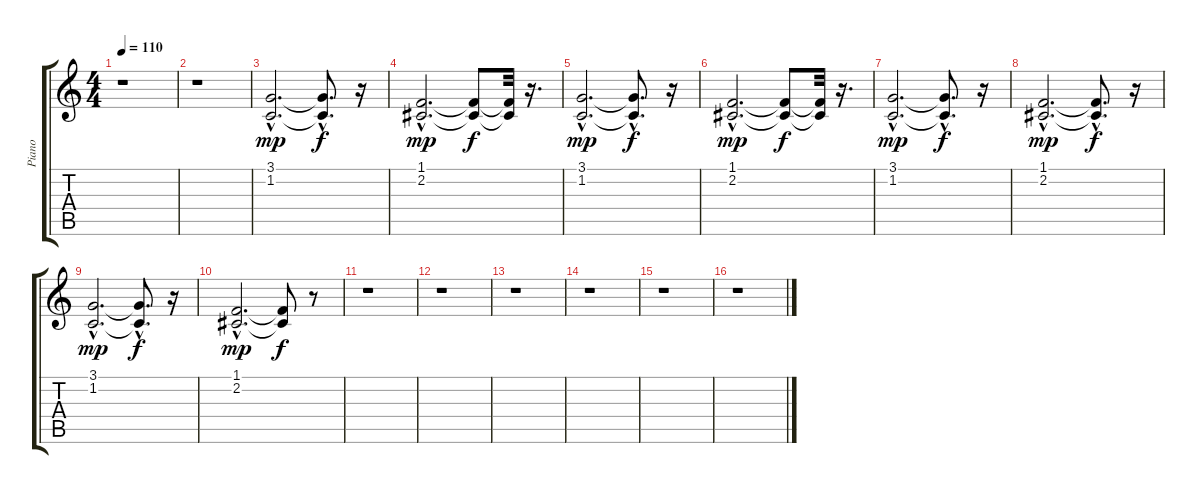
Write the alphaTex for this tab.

\track ("Piano" "Piano") {instrument electricpiano1}
\staff {score tabs}
\tuning (E4 B3 G3 D3 A2 E2) {hide}
\ts (4 4)
\tempo 110
\clef g2
\ks c
r.1{dy f} |
r.1 |
(3.1{hac} 1.2{hac}).2{d dy mp} (3.1{t} 1.2{hac t}).8{d dy f} r.16 |
(1.1{hac} 2.2{hac}).2{d dy mp} (1.1{t} 2.2{t}).8{dy f} (1.1{t} 2.2{t}).32 r.16{d} |
(3.1{hac} 1.2{hac}).2{d dy mp} (3.1{t} 1.2{hac t}).8{d dy f} r.16 |
(1.1{hac} 2.2{hac}).2{d dy mp} (1.1{t} 2.2{t}).8{dy f} (1.1{t} 2.2{t}).32 r.16{d} |
(3.1{hac} 1.2{hac}).2{d dy mp} (3.1{hac t} 1.2{hac t}).8{d dy f} r.16 |
(1.1{hac} 2.2{hac}).2{d dy mp} (1.1{t} 2.2{hac t}).8{d dy f} r.16 |
(3.1{hac} 1.2{hac}).2{d dy mp} (3.1{hac t} 1.2{hac t}).8{d dy f} r.16 |
(1.1{hac} 2.2{hac}).2{d dy mp} (1.1{t} 2.2{t}).8{dy f} r.8 |
r.1 |
r.1 |
r.1 |
r.1 |
r.1 |
r.1
